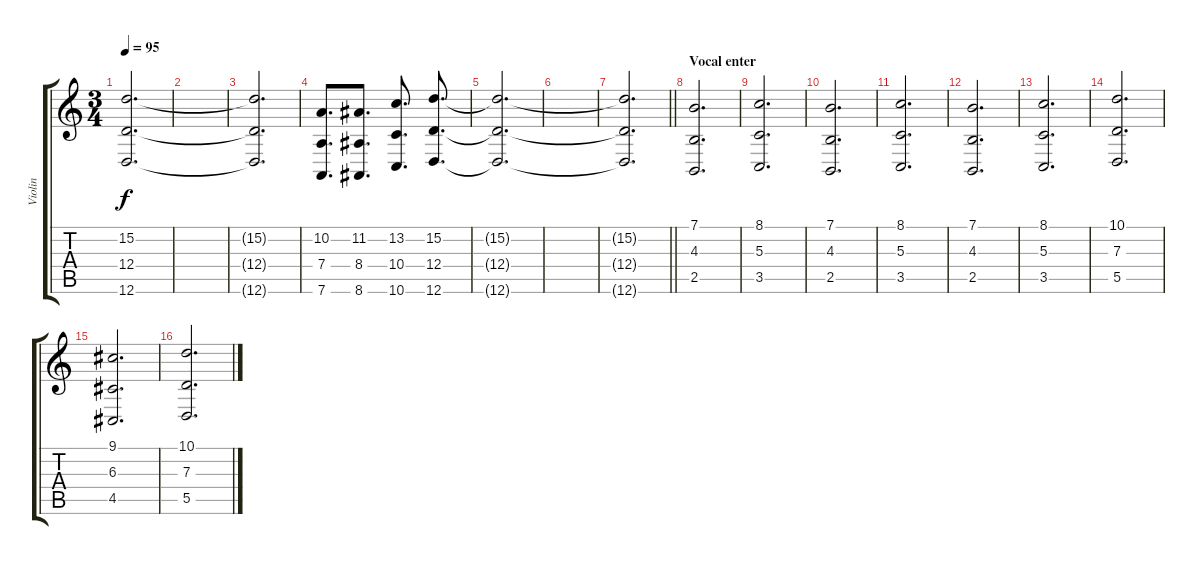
\track ("Violin" "Violin") {instrument stringensemble1}
\staff {score tabs}
\tuning (E4 B3 G3 D3 A2 D2) {hide}
\ts (3 4)
\tempo 95
\clef g2
\ks c
(15.2{t} 12.4{t} 12.6{t}).2{d dy f} |
|
(15.2{t} 12.4{t} 12.6{t}).2{d} |
(10.2 7.4 7.6).8{d} (11.2 8.4 8.6).8{d} (13.2 10.4 10.6).8{d} (15.2 12.4 12.6).8{d} |
(15.2{t} 12.4{t} 12.6{t}).2{d} |
|
\barLineRight lightlight
(15.2{t} 12.4{t} 12.6{t}).2{d} |
\section ("" "Vocal enter")
(7.1 4.3 2.5).2{d} |
(8.1 5.3 3.5).2{d} |
(7.1 4.3 2.5).2{d} |
(8.1 5.3 3.5).2{d} |
(7.1 4.3 2.5).2{d} |
(8.1 5.3 3.5).2{d} |
(10.1 7.3 5.5).2{d} |
(9.1 6.3 4.5).2{d} |
(10.1 7.3 5.5).2{d}
